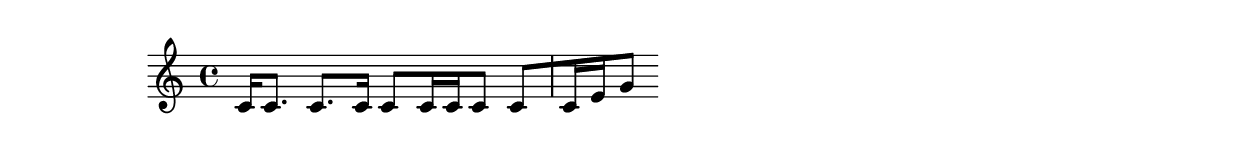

\version "2.7.13"
\header {
    texidoc = "Beaming can be also given explicitly."
}

\layout { raggedright= ##t }

\relative c'
{
  c16[ c8.]
  c8.[ c16]
  c8[ c16 c16 c8]
  c8[ c16 e16 g8]

}
